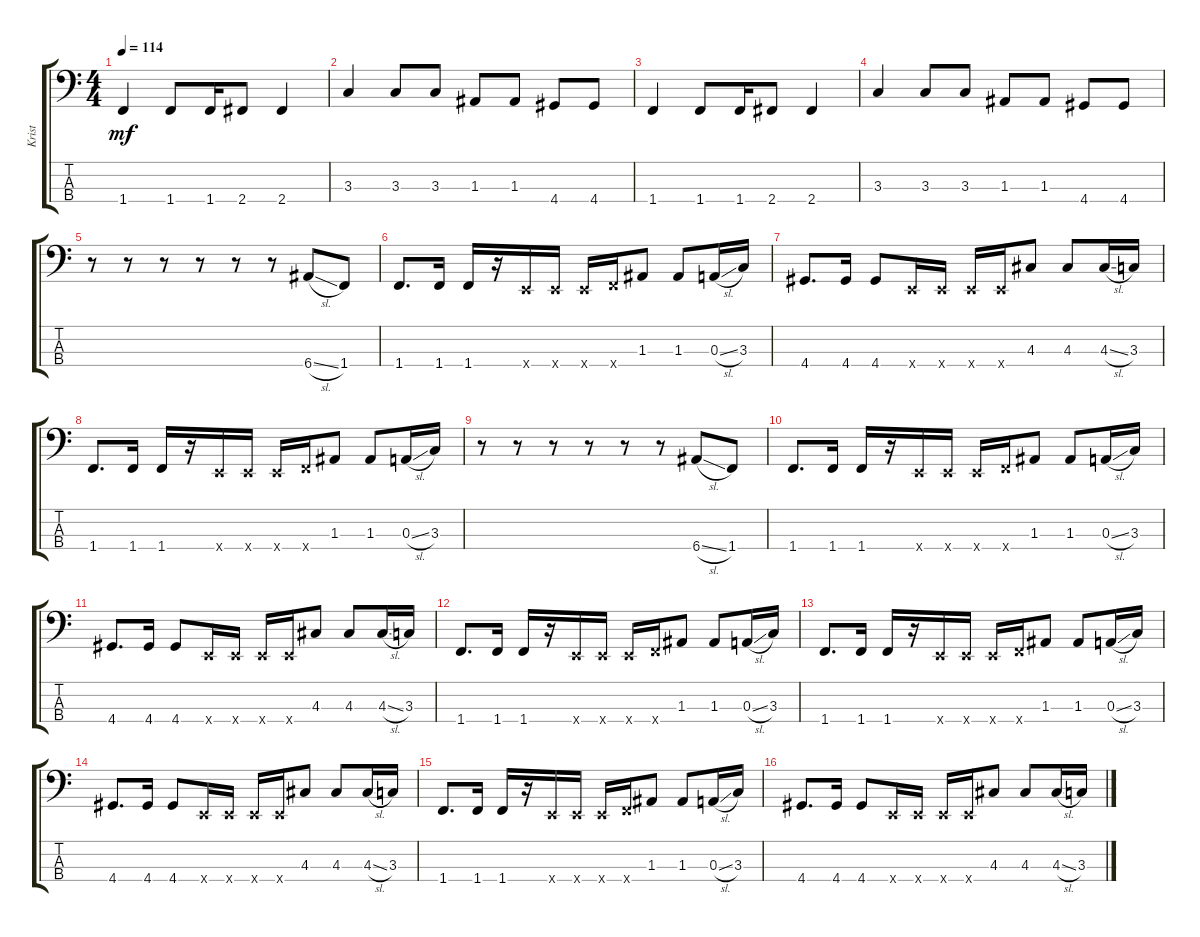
\track ("Krist" "Krist") {instrument electricbasspick}
\staff {score tabs}
\tuning (G2 D2 A1 E1) {hide}
\ts (4 4)
\tempo 114
\clef f4
\ks c
1.4.4{dy mf} 1.4.8 1.4.16 2.4.8 2.4.4 |
3.3.4 3.3.8 3.3.8 1.3.8 1.3.8 4.4.8 4.4.8 |
1.4.4 1.4.8 1.4.16 2.4.8 2.4.4 |
3.3.4 3.3.8 3.3.8 1.3.8 1.3.8 4.4.8 4.4.8 |
r.8 r.8 r.8 r.8 r.8 r.8 6.4{sl}.8 1.4.8 |
1.4.8{d} 1.4.16 1.4.16 r.16 0.4{x}.16 0.4{x}.16 0.4{x}.16 1.4{x}.16 1.3.8 1.3.8 0.3{sl}.16 3.3.16 |
4.4.8{d} 4.4.16 4.4.8 0.4{x}.16 0.4{x}.16 0.4{x}.16 0.4{x}.16 4.3.8 4.3.8 4.3{sl}.16 3.3.16 |
1.4.8{d} 1.4.16 1.4.16 r.16 0.4{x}.16 0.4{x}.16 0.4{x}.16 1.4{x}.16 1.3.8 1.3.8 0.3{sl}.16 3.3.16 |
r.8 r.8 r.8 r.8 r.8 r.8 6.4{sl}.8 1.4.8 |
1.4.8{d} 1.4.16 1.4.16 r.16 0.4{x}.16 0.4{x}.16 0.4{x}.16 1.4{x}.16 1.3.8 1.3.8 0.3{sl}.16 3.3.16 |
4.4.8{d} 4.4.16 4.4.8 0.4{x}.16 0.4{x}.16 0.4{x}.16 0.4{x}.16 4.3.8 4.3.8 4.3{sl}.16 3.3.16 |
1.4.8{d} 1.4.16 1.4.16 r.16 0.4{x}.16 0.4{x}.16 0.4{x}.16 1.4{x}.16 1.3.8 1.3.8 0.3{sl}.16 3.3.16 |
1.4.8{d} 1.4.16 1.4.16 r.16 0.4{x}.16 0.4{x}.16 0.4{x}.16 1.4{x}.16 1.3.8 1.3.8 0.3{sl}.16 3.3.16 |
4.4.8{d} 4.4.16 4.4.8 0.4{x}.16 0.4{x}.16 0.4{x}.16 0.4{x}.16 4.3.8 4.3.8 4.3{sl}.16 3.3.16 |
1.4.8{d} 1.4.16 1.4.16 r.16 0.4{x}.16 0.4{x}.16 0.4{x}.16 1.4{x}.16 1.3.8 1.3.8 0.3{sl}.16 3.3.16 |
4.4.8{d} 4.4.16 4.4.8 0.4{x}.16 0.4{x}.16 0.4{x}.16 0.4{x}.16 4.3.8 4.3.8 4.3{sl}.16 3.3.16
